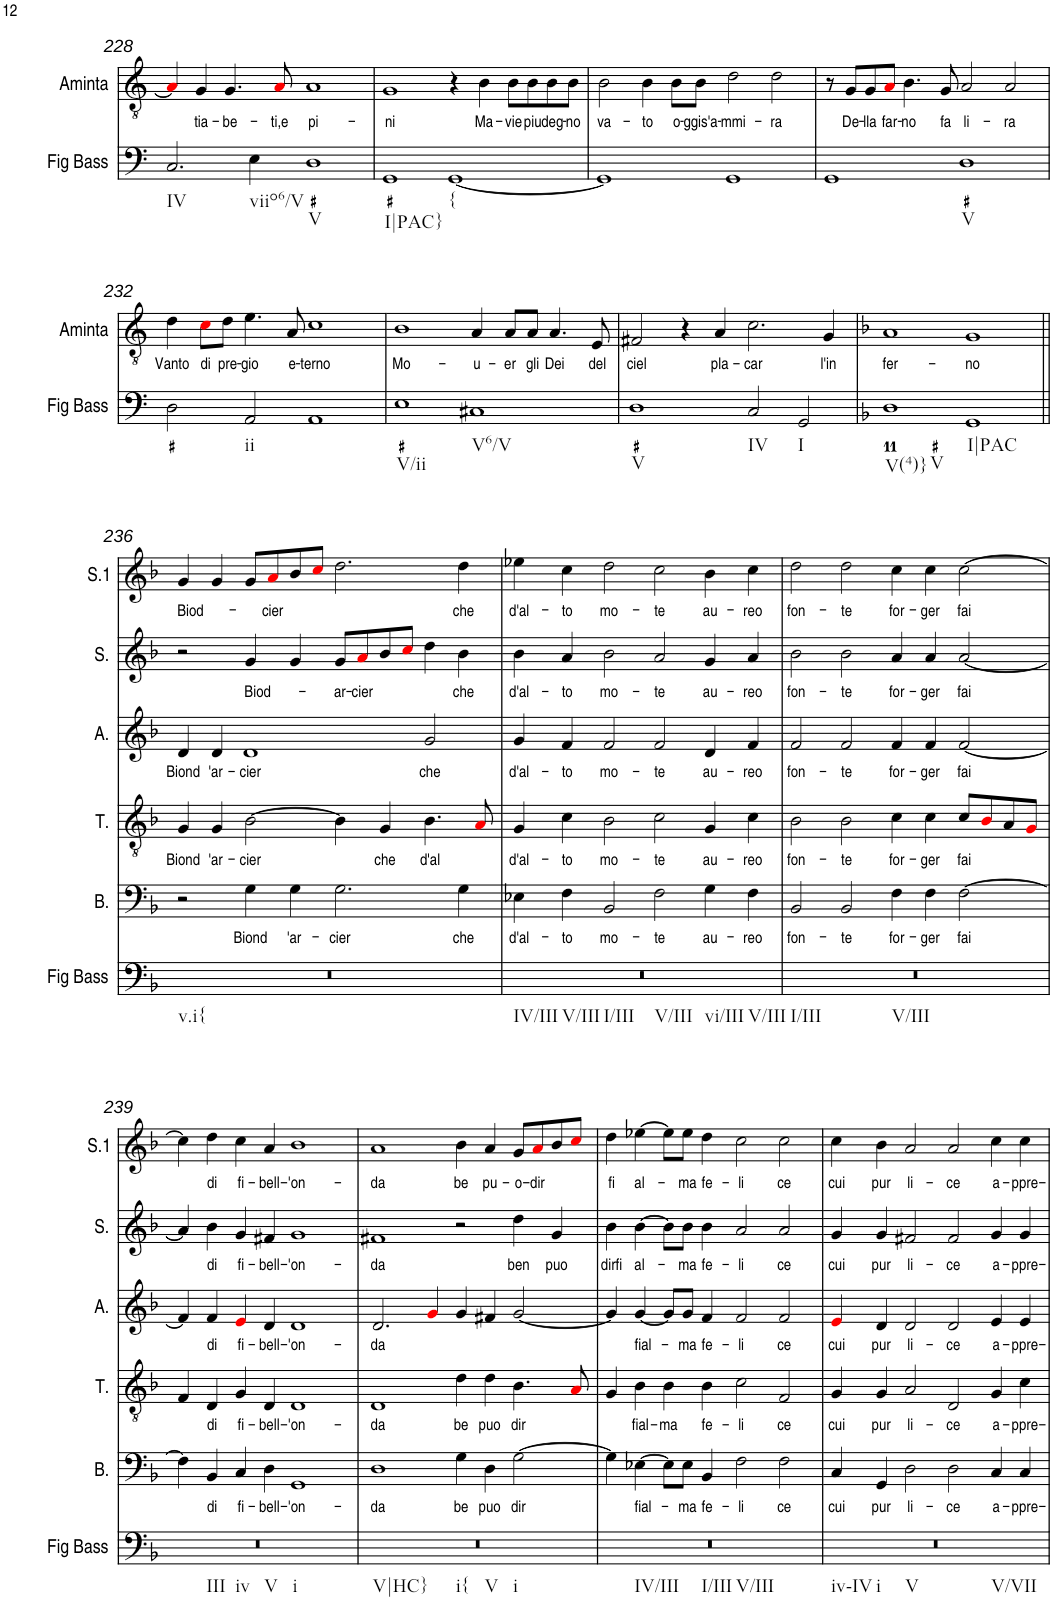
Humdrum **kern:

**kern	**kern	**text	**kern	**text	**kern	**text	**kern	**text	**kern	**text	**kern	**text
*part7	*part6	*part6	*part5	*part5	*part4	*part4	*part3	*part3	*part2	*part2	*part1	*part1
*staff7	*staff6	*staff6	*staff5	*staff5	*staff4	*staff4	*staff3	*staff3	*staff2	*staff2	*staff1	*staff1
*I"Fig Bass	*I"Bass	*	*I"Tenor	*	*I"Alto	*	*I"Soprano	*	*I"Soprano1	*	*I"Aminta	*
*I'Fig Bass	*I'B.	*	*I'T.	*	*I'A.	*	*I'S.	*	*I'S.1	*	*I'Aminta	*
!!LO:PB:g=z
*clefF4	*clefF4	*	*clefGv2	*	*clefG2	*	*clefG2	*	*clefG2	*	*clefGv2	*
*k[]	*k[]	*	*k[]	*	*k[]	*	*k[]	*	*k[]	*	*k[]	*
*M4/2	*M4/2	*	*M4/2	*	*M4/2	*	*M4/2	*	*M4/2	*	*M4/2	*
=228	=228	=228	=228	=228	=228	=228	=228	=228	=228	=228	=228	=228
!LO:TX:b:t=IV	!	!	!	!	!	!	!	!	!	!	!	!
2.C/	0r	.	0r	.	0r	.	0r	.	0r	.	4Ai/]	.
!	!	!	!	!	!	!	!	!	!	!	!	!LO:LY:b
.	.	.	.	.	.	.	.	.	.	.	4G/	tia-
!	!	!	!	!	!	!	!	!	!	!	!	!LO:LY:b
.	.	.	.	.	.	.	.	.	.	.	4.G/	-be-
!LO:TX:b:t=viio6/V	!	!	!	!	!	!	!	!	!	!	!	!
4E\	.	.	.	.	.	.	.	.	.	.	.	.
!	!	!	!	!	!	!	!	!	!	!	!	!LO:LY:b
.	.	.	.	.	.	.	.	.	.	.	8Ai/	-ti,e
!LO:TX:b:t=V	!	!	!	!	!	!	!	!	!	!	!	!
!	!	!	!	!	!	!	!	!	!	!	!	!LO:LY:b
1D	.	.	.	.	.	.	.	.	.	.	1A	pi-
=229	=229	=229	=229	=229	=229	=229	=229	=229	=229	=229	=229	=229
!LO:TX:b:t=I|PAC}	!	!	!	!	!	!	!	!	!	!	!	!
!	!	!	!	!	!	!	!	!	!	!	!	!LO:LY:b
1GG	0r	.	0r	.	0r	.	0r	.	0r	.	1G	-ni
!LO:TX:b:t={	!	!	!	!	!	!	!	!	!	!	!	!
[1GG	.	.	.	.	.	.	.	.	.	.	4r	.
!	!	!	!	!	!	!	!	!	!	!	!	!LO:LY:b
.	.	.	.	.	.	.	.	.	.	.	4B\	Ma-
!	!	!	!	!	!	!	!	!	!	!	!	!LO:LY:b
.	.	.	.	.	.	.	.	.	.	.	8B\L	-vie
!	!	!	!	!	!	!	!	!	!	!	!	!LO:LY:b
.	.	.	.	.	.	.	.	.	.	.	8B\	piu
!	!	!	!	!	!	!	!	!	!	!	!	!LO:LY:b
.	.	.	.	.	.	.	.	.	.	.	8B\	deg-
!	!	!	!	!	!	!	!	!	!	!	!	!LO:LY:b
.	.	.	.	.	.	.	.	.	.	.	8B\J	-no
=230	=230	=230	=230	=230	=230	=230	=230	=230	=230	=230	=230	=230
!	!	!	!	!	!	!	!	!	!	!	!	!LO:LY:b
1GG]	0r	.	0r	.	0r	.	0r	.	0r	.	2B\	va-
!	!	!	!	!	!	!	!	!	!	!	!	!LO:LY:b
.	.	.	.	.	.	.	.	.	.	.	4B\	-to
!	!	!	!	!	!	!	!	!	!	!	!	!LO:LY:b
.	.	.	.	.	.	.	.	.	.	.	8B\L	o-
!	!	!	!	!	!	!	!	!	!	!	!	!LO:LY:b
.	.	.	.	.	.	.	.	.	.	.	8B\J	-ggis'a-
!	!	!	!	!	!	!	!	!	!	!	!	!LO:LY:b
1GG	.	.	.	.	.	.	.	.	.	.	2d\	-mmi-
!	!	!	!	!	!	!	!	!	!	!	!	!LO:LY:b
.	.	.	.	.	.	.	.	.	.	.	2d\	-ra
=231	=231	=231	=231	=231	=231	=231	=231	=231	=231	=231	=231	=231
1GG	0r	.	0r	.	0r	.	0r	.	0r	.	8r	.
!	!	!	!	!	!	!	!	!	!	!	!	!LO:LY:b
.	.	.	.	.	.	.	.	.	.	.	8G/L	De-
!	!	!	!	!	!	!	!	!	!	!	!	!LO:LY:b
.	.	.	.	.	.	.	.	.	.	.	8G/	-lla
!	!	!	!	!	!	!	!	!	!	!	!	!LO:LY:b
.	.	.	.	.	.	.	.	.	.	.	8Ai/J	far-
!	!	!	!	!	!	!	!	!	!	!	!	!LO:LY:b
.	.	.	.	.	.	.	.	.	.	.	4.B\	-no
!	!	!	!	!	!	!	!	!	!	!	!	!LO:LY:b
.	.	.	.	.	.	.	.	.	.	.	8G/	fa
!LO:TX:b:t=V	!	!	!	!	!	!	!	!	!	!	!	!
!	!	!	!	!	!	!	!	!	!	!	!	!LO:LY:b
1D	.	.	.	.	.	.	.	.	.	.	2A/	li-
!	!	!	!	!	!	!	!	!	!	!	!	!LO:LY:b
.	.	.	.	.	.	.	.	.	.	.	2A/	-ra
!!LO:LB:g=z
=232	=232	=232	=232	=232	=232	=232	=232	=232	=232	=232	=232	=232
!	!	!	!	!	!	!	!	!	!	!	!	!LO:LY:b
2D\	0r	.	0r	.	0r	.	0r	.	0r	.	4d\	Vanto
!	!	!	!	!	!	!	!	!	!	!	!	!LO:LY:b
.	.	.	.	.	.	.	.	.	.	.	8ci\L	di
!	!	!	!	!	!	!	!	!	!	!	!	!LO:LY:b
.	.	.	.	.	.	.	.	.	.	.	8d\J	pre-
!LO:TX:b:t=ii	!	!	!	!	!	!	!	!	!	!	!	!
!	!	!	!	!	!	!	!	!	!	!	!	!LO:LY:b
2AA/	.	.	.	.	.	.	.	.	.	.	4.e\	-gio
!	!	!	!	!	!	!	!	!	!	!	!	!LO:LY:b
.	.	.	.	.	.	.	.	.	.	.	8A/	e-
!	!	!	!	!	!	!	!	!	!	!	!	!LO:LY:b
1AA	.	.	.	.	.	.	.	.	.	.	1c	-terno
=233	=233	=233	=233	=233	=233	=233	=233	=233	=233	=233	=233	=233
!LO:TX:b:t=V/ii	!	!	!	!	!	!	!	!	!	!	!	!
!	!	!	!	!	!	!	!	!	!	!	!	!LO:LY:b
1E	0r	.	0r	.	0r	.	0r	.	0r	.	1B	Mo-
!LO:TX:b:t=V6/V	!	!	!	!	!	!	!	!	!	!	!	!
!	!	!	!	!	!	!	!	!	!	!	!	!LO:LY:b
1C#X	.	.	.	.	.	.	.	.	.	.	4A/	-u-
!	!	!	!	!	!	!	!	!	!	!	!	!LO:LY:b
.	.	.	.	.	.	.	.	.	.	.	8A/L	-er
!	!	!	!	!	!	!	!	!	!	!	!	!LO:LY:b
.	.	.	.	.	.	.	.	.	.	.	8A/J	gli
!	!	!	!	!	!	!	!	!	!	!	!	!LO:LY:b
.	.	.	.	.	.	.	.	.	.	.	4.A/	Dei
!	!	!	!	!	!	!	!	!	!	!	!	!LO:LY:b
.	.	.	.	.	.	.	.	.	.	.	8E/	del
=234	=234	=234	=234	=234	=234	=234	=234	=234	=234	=234	=234	=234
!LO:TX:b:t=V	!	!	!	!	!	!	!	!	!	!	!	!
!	!	!	!	!	!	!	!	!	!	!	!	!LO:LY:b
1D	0r	.	0r	.	0r	.	0r	.	0r	.	2F#X/	ciel
.	.	.	.	.	.	.	.	.	.	.	4r	.
!	!	!	!	!	!	!	!	!	!	!	!	!LO:LY:b
.	.	.	.	.	.	.	.	.	.	.	4A/	pla-
!LO:TX:b:t=IV	!	!	!	!	!	!	!	!	!	!	!	!
!	!	!	!	!	!	!	!	!	!	!	!	!LO:LY:b
2C/	.	.	.	.	.	.	.	.	.	.	2.c\	-car
!LO:TX:b:t=I	!	!	!	!	!	!	!	!	!	!	!	!
2GG/	.	.	.	.	.	.	.	.	.	.	.	.
!	!	!	!	!	!	!	!	!	!	!	!	!LO:LY:b
.	.	.	.	.	.	.	.	.	.	.	4G/	l'in
=235	=235	=235	=235	=235	=235	=235	=235	=235	=235	=235	=235	=235
*k[b-]	*k[b-]	*	*k[b-]	*	*k[b-]	*	*k[b-]	*	*k[b-]	*	*k[b-]	*
!LO:TX:b:t=V(4)}	!	!	!	!	!	!	!	!	!	!	!	!
!LO:TX:b:t=V	!	!	!	!	!	!	!	!	!	!	!	!
!	!	!	!	!	!	!	!	!	!	!	!	!LO:LY:b
1D	0r	.	0r	.	0r	.	0r	.	0r	.	1A	fer-
!LO:TX:b:t=I|PAC	!	!	!	!	!	!	!	!	!	!	!	!
!	!	!	!	!	!	!	!	!	!	!	!	!LO:LY:b
1GG	.	.	.	.	.	.	.	.	.	.	1G	-no
!!LO:LB:g=z
=236||	=236||	=236||	=236||	=236||	=236||	=236||	=236||	=236||	=236||	=236||	=236||	=236||
!LO:TX:b:t=v.i{	!	!	!	!	!	!	!	!	!	!	!	!
!	!	!	!	!LO:LY:b	!	!LO:LY:b	!	!	!	!LO:LY:b	!	!
0r	2r	.	4G/	Biond	4d/	Biond	2r	.	4g/	Biod-	0r	.
!	!	!	!	!LO:LY:b	!	!LO:LY:b	!	!	!	!	!	!
.	.	.	4G/	'ar-	4d/	'ar-	.	.	4g/	.	.	.
!	!	!LO:LY:b	!	!LO:LY:b	!	!LO:LY:b	!	!LO:LY:b	!	!	!	!
.	4G\	Biond	[2B-\	-cier	1d	-cier	4g/	Biod-	8g/L	.	.	.
!	!	!	!	!	!	!	!	!	!	!LO:LY:b	!	!
.	.	.	.	.	.	.	.	.	8ai/	-cier	.	.
!	!	!LO:LY:b	!	!	!	!	!	!	!	!	!	!
.	4G\	'ar-	.	.	.	.	4g/	.	8b-/	.	.	.
.	.	.	.	.	.	.	.	.	8cci/J	.	.	.
!	!	!LO:LY:b	!	!	!	!	!	!LO:LY:b	!	!	!	!
.	2.G\	-cier	4B-\]	.	.	.	8g/L	-ar-	2.dd\	.	.	.
!	!	!	!	!	!	!	!	!LO:LY:b	!	!	!	!
.	.	.	.	.	.	.	8ai/	-cier	.	.	.	.
!	!	!	!	!LO:LY:b	!	!	!	!	!	!	!	!
.	.	.	4G/	che	.	.	8b-/	.	.	.	.	.
.	.	.	.	.	.	.	8cci/J	.	.	.	.	.
!	!	!	!	!LO:LY:b	!	!LO:LY:b	!	!	!	!	!	!
.	.	.	4.B-\	d'al	2g/	che	4dd\	.	.	.	.	.
!	!	!LO:LY:b	!	!	!	!	!	!LO:LY:b	!	!LO:LY:b	!	!
.	4G\	che	.	.	.	.	4b-\	che	4dd\	che	.	.
.	.	.	8Ai/	.	.	.	.	.	.	.	.	.
=237	=237	=237	=237	=237	=237	=237	=237	=237	=237	=237	=237	=237
!LO:TX:b:t=IV/III	!	!	!	!	!	!	!	!	!	!	!	!
!LO:TX:b:t=V/III	!	!	!	!	!	!	!	!	!	!	!	!
!LO:TX:b:t=I/III	!	!	!	!	!	!	!	!	!	!	!	!
!LO:TX:b:t=V/III	!	!	!	!	!	!	!	!	!	!	!	!
!LO:TX:b:t=vi/III	!	!	!	!	!	!	!	!	!	!	!	!
!LO:TX:b:t=V/III	!	!	!	!	!	!	!	!	!	!	!	!
!	!	!LO:LY:b	!	!LO:LY:b	!	!LO:LY:b	!	!LO:LY:b	!	!LO:LY:b	!	!
0r	4E-X\	d'al-	4G/	d'al-	4g/	d'al-	4b-\	d'al-	4ee-X\	d'al-	0r	.
!	!	!LO:LY:b	!	!LO:LY:b	!	!LO:LY:b	!	!LO:LY:b	!	!LO:LY:b	!	!
.	4F\	-to	4c\	-to	4f/	-to	4a/	-to	4cc\	-to	.	.
!	!	!LO:LY:b	!	!LO:LY:b	!	!LO:LY:b	!	!LO:LY:b	!	!LO:LY:b	!	!
.	2BB-/	mo-	2B-\	mo-	2f/	mo-	2b-\	mo-	2dd\	mo-	.	.
!	!	!LO:LY:b	!	!LO:LY:b	!	!LO:LY:b	!	!LO:LY:b	!	!LO:LY:b	!	!
.	2F\	-te	2c\	-te	2f/	-te	2a/	-te	2cc\	-te	.	.
!	!	!LO:LY:b	!	!LO:LY:b	!	!LO:LY:b	!	!LO:LY:b	!	!LO:LY:b	!	!
.	4G\	au-	4G/	au-	4d/	au-	4g/	au-	4b-\	au-	.	.
!	!	!LO:LY:b	!	!LO:LY:b	!	!LO:LY:b	!	!LO:LY:b	!	!LO:LY:b	!	!
.	4F\	-reo	4c\	-reo	4f/	-reo	4a/	-reo	4cc\	-reo	.	.
=238	=238	=238	=238	=238	=238	=238	=238	=238	=238	=238	=238	=238
!LO:TX:b:t=I/III	!	!	!	!	!	!	!	!	!	!	!	!
!LO:TX:b:t=V/III	!	!	!	!	!	!	!	!	!	!	!	!
!	!	!LO:LY:b	!	!LO:LY:b	!	!LO:LY:b	!	!LO:LY:b	!	!LO:LY:b	!	!
0r	2BB-/	fon-	2B-\	fon-	2f/	fon-	2b-\	fon-	2dd\	fon-	0r	.
!	!	!LO:LY:b	!	!LO:LY:b	!	!LO:LY:b	!	!LO:LY:b	!	!LO:LY:b	!	!
.	2BB-/	-te	2B-\	-te	2f/	-te	2b-\	-te	2dd\	-te	.	.
!	!	!LO:LY:b	!	!LO:LY:b	!	!LO:LY:b	!	!LO:LY:b	!	!LO:LY:b	!	!
.	4F\	for-	4c\	for-	4f/	for-	4a/	for-	4cc\	for-	.	.
!	!	!LO:LY:b	!	!LO:LY:b	!	!LO:LY:b	!	!LO:LY:b	!	!LO:LY:b	!	!
.	4F\	-ger	4c\	-ger	4f/	-ger	4a/	-ger	4cc\	-ger	.	.
!	!	!LO:LY:b	!	!LO:LY:b	!	!LO:LY:b	!	!LO:LY:b	!	!LO:LY:b	!	!
.	[2F\	fai	8c/L	fai	[2f/	fai	[2a/	fai	[2cc\	fai	.	.
.	.	.	8B-i/	.	.	.	.	.	.	.	.	.
.	.	.	8A/	.	.	.	.	.	.	.	.	.
.	.	.	8Gi/J	.	.	.	.	.	.	.	.	.
!!LO:LB:g=z
=239	=239	=239	=239	=239	=239	=239	=239	=239	=239	=239	=239	=239
!LO:TX:b:t=III	!	!	!	!	!	!	!	!	!	!	!	!
!LO:TX:b:t=iv	!	!	!	!	!	!	!	!	!	!	!	!
!LO:TX:b:t=V	!	!	!	!	!	!	!	!	!	!	!	!
!LO:TX:b:t=i	!	!	!	!	!	!	!	!	!	!	!	!
0r	4F\]	.	4F/	.	4f/]	.	4a/]	.	4cc\]	.	0r	.
!	!	!LO:LY:b	!	!LO:LY:b	!	!LO:LY:b	!	!LO:LY:b	!	!LO:LY:b	!	!
.	4BB-/	di	4D/	di	4f/	di	4b-\	di	4dd\	di	.	.
!	!	!LO:LY:b	!	!LO:LY:b	!	!LO:LY:b	!	!LO:LY:b	!	!LO:LY:b	!	!
.	4C/	fi-	4G/	fi-	4ei/	fi-	4g/	fi-	4cc\	fi-	.	.
!	!	!LO:LY:b	!	!LO:LY:b	!	!LO:LY:b	!	!LO:LY:b	!	!LO:LY:b	!	!
.	4D\	-bell-	4D/	-bell-	4d/	-bell-	4f#X/	-bell-	4a/	-bell-	.	.
!	!	!LO:LY:b	!	!LO:LY:b	!	!LO:LY:b	!	!LO:LY:b	!	!LO:LY:b	!	!
.	1GG	-'on-	1D	-'on-	1d	-'on-	1g	-'on-	1b-	-'on-	.	.
=240	=240	=240	=240	=240	=240	=240	=240	=240	=240	=240	=240	=240
!LO:TX:b:t=V|HC}	!	!	!	!	!	!	!	!	!	!	!	!
!LO:TX:b:t=i{	!	!	!	!	!	!	!	!	!	!	!	!
!LO:TX:b:t=V	!	!	!	!	!	!	!	!	!	!	!	!
!LO:TX:b:t=i	!	!	!	!	!	!	!	!	!	!	!	!
!	!	!LO:LY:b	!	!LO:LY:b	!	!LO:LY:b	!	!LO:LY:b	!	!LO:LY:b	!	!
0r	1D	-da	1D	-da	2.d/	-da	1f#X	-da	1a	-da	0r	.
.	.	.	.	.	4gi/	.	.	.	.	.	.	.
!	!	!LO:LY:b	!	!LO:LY:b	!	!	!	!	!	!LO:LY:b	!	!
.	4G\	be	4d\	be	4g/	.	2r	.	4b-\	be	.	.
!	!	!LO:LY:b	!	!LO:LY:b	!	!	!	!	!	!LO:LY:b	!	!
.	4D\	puo	4d\	puo	4f#X/	.	.	.	4a/	pu-	.	.
!	!	!LO:LY:b	!	!LO:LY:b	!	!	!	!LO:LY:b	!	!LO:LY:b	!	!
.	[2G\	dir	4.B-\	dir	[2g/	.	4dd\	ben	8g/L	-o-	.	.
!	!	!	!	!	!	!	!	!	!	!LO:LY:b	!	!
.	.	.	.	.	.	.	.	.	8ai/	-dir	.	.
!	!	!	!	!	!	!	!	!LO:LY:b	!	!	!	!
.	.	.	.	.	.	.	4g/	puo	8b-/	.	.	.
.	.	.	8Ai/	.	.	.	.	.	8cci/J	.	.	.
=241	=241	=241	=241	=241	=241	=241	=241	=241	=241	=241	=241	=241
!LO:TX:b:t=IV/III	!	!	!	!	!	!	!	!	!	!	!	!
!LO:TX:b:t=I/III	!	!	!	!	!	!	!	!	!	!	!	!
!LO:TX:b:t=V/III	!	!	!	!	!	!	!	!	!	!	!	!
!	!	!	!	!	!	!	!	!LO:LY:b	!	!LO:LY:b	!	!
0r	4G\]	.	4G/	.	4g/]	.	4b-\	dirfi	4dd\	fi	0r	.
!	!	!LO:LY:b	!	!LO:LY:b	!	!LO:LY:b	!	!LO:LY:b	!	!LO:LY:b	!	!
.	[4E-X\	fial-	4B-\	fial-	[4g/	fial-	[4b-\	al-	[4ee-X\	al-	.	.
!	!	!	!	!LO:LY:b	!	!	!	!	!	!	!	!
.	8E-\L]	.	4B-\	-ma	8g/L]	.	8b-\L]	.	8ee-\L]	.	.	.
!	!	!LO:LY:b	!	!	!	!LO:LY:b	!	!LO:LY:b	!	!LO:LY:b	!	!
.	8E-\J	-ma	.	.	8g/J	-ma	8b-\J	-ma	8ee-\J	-ma	.	.
!	!	!LO:LY:b	!	!LO:LY:b	!	!LO:LY:b	!	!LO:LY:b	!	!LO:LY:b	!	!
.	4BB-/	fe-	4B-\	fe-	4f/	fe-	4b-\	fe-	4dd\	fe-	.	.
!	!	!LO:LY:b	!	!LO:LY:b	!	!LO:LY:b	!	!LO:LY:b	!	!LO:LY:b	!	!
.	2F\	-li	2c\	-li	2f/	-li	2a/	-li	2cc\	-li	.	.
!	!	!LO:LY:b	!	!LO:LY:b	!	!LO:LY:b	!	!LO:LY:b	!	!LO:LY:b	!	!
.	2F\	ce	2F/	ce	2f/	ce	2a/	ce	2cc\	ce	.	.
=242	=242	=242	=242	=242	=242	=242	=242	=242	=242	=242	=242	=242
!LO:TX:b:t=iv-IV	!	!	!	!	!	!	!	!	!	!	!	!
!LO:TX:b:t=i	!	!	!	!	!	!	!	!	!	!	!	!
!LO:TX:b:t=V	!	!	!	!	!	!	!	!	!	!	!	!
!LO:TX:b:t=V/VII	!	!	!	!	!	!	!	!	!	!	!	!
!	!	!LO:LY:b	!	!LO:LY:b	!	!LO:LY:b	!	!LO:LY:b	!	!LO:LY:b	!	!
0r	4C/	cui	4G/	cui	4ei/	cui	4g/	cui	4cc\	cui	0r	.
!	!	!LO:LY:b	!	!LO:LY:b	!	!LO:LY:b	!	!LO:LY:b	!	!LO:LY:b	!	!
.	4GG/	pur	4G/	pur	4d/	pur	4g/	pur	4b-\	pur	.	.
!	!	!LO:LY:b	!	!LO:LY:b	!	!LO:LY:b	!	!LO:LY:b	!	!LO:LY:b	!	!
.	2D\	li-	2A/	li-	2d/	li-	2f#X/	li-	2a/	li-	.	.
!	!	!LO:LY:b	!	!LO:LY:b	!	!LO:LY:b	!	!LO:LY:b	!	!LO:LY:b	!	!
.	2D\	-ce	2D/	-ce	2d/	-ce	2f#/	-ce	2a/	-ce	.	.
!	!	!LO:LY:b	!	!LO:LY:b	!	!LO:LY:b	!	!LO:LY:b	!	!LO:LY:b	!	!
.	4C/	a-	4G/	a-	4e/	a-	4g/	a-	4cc\	a-	.	.
!	!	!LO:LY:b	!	!LO:LY:b	!	!LO:LY:b	!	!LO:LY:b	!	!LO:LY:b	!	!
.	4C/	-ppre-	4c\	-ppre-	4e/	-ppre-	4g/	-ppre-	4cc\	-ppre-	.	.
=	=	=	=	=	=	=	=	=	=	=	=	=
*-	*-	*-	*-	*-	*-	*-	*-	*-	*-	*-	*-	*-
